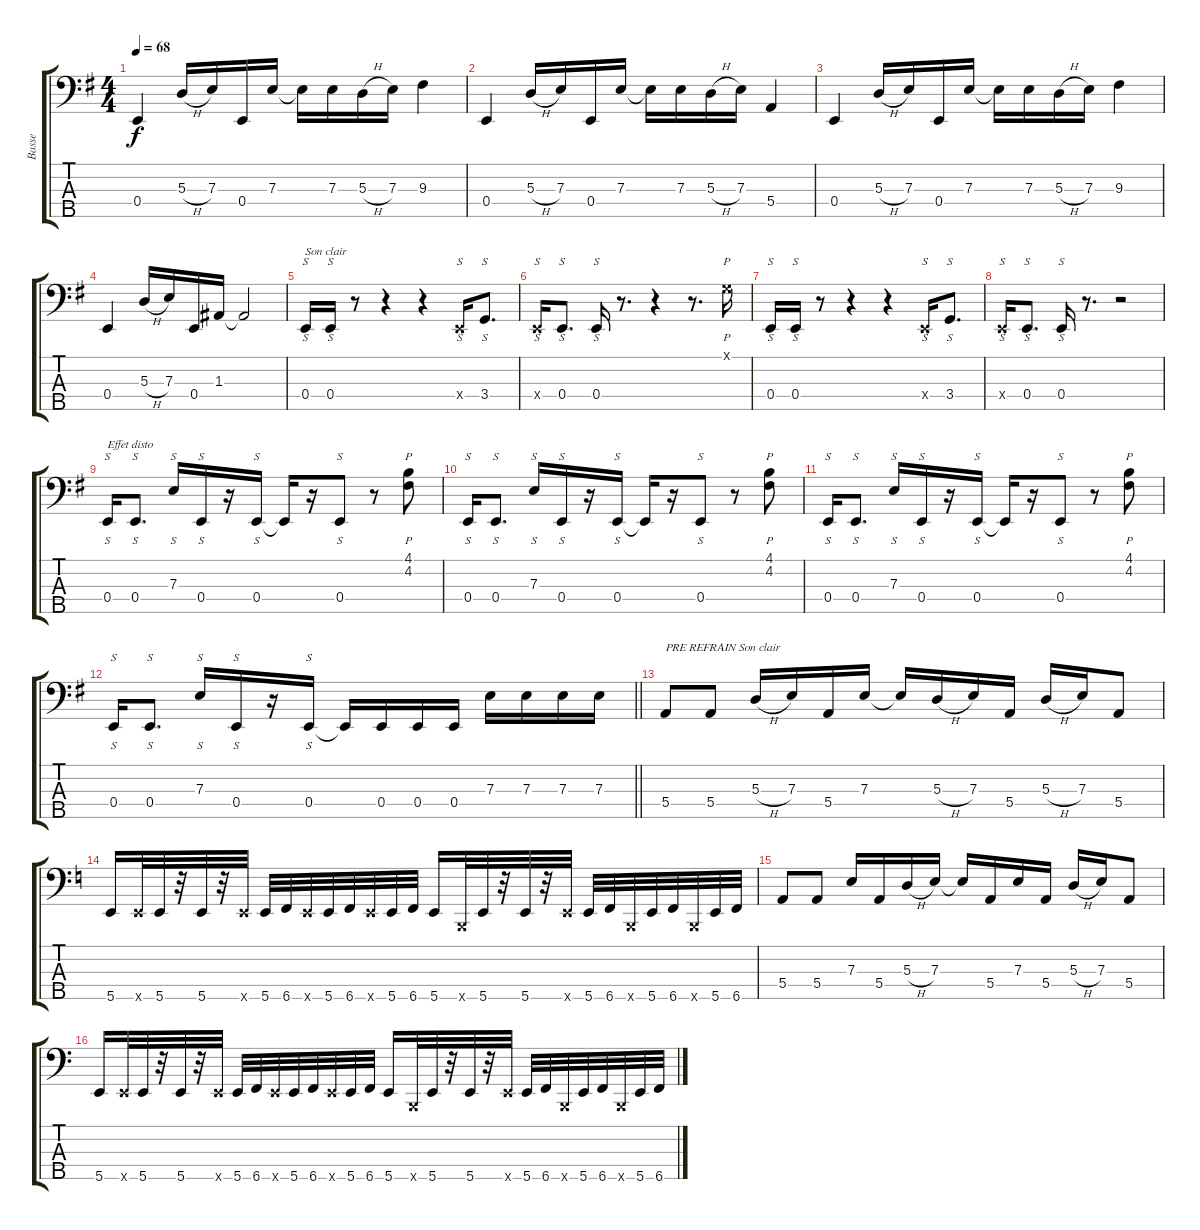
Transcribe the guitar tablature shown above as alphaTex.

\track ("Basse" "Basse") {instrument electricbassfinger}
\staff {score tabs}
\tuning (G2 D2 A1 E1 B0) {hide}
\ts (4 4)
\tempo 68
\clef f4
\ks g
0.4.4{dy f} 5.3{h}.16 7.3.16 0.4.16 7.3.16 7.3{t}.16 7.3.16 5.3{h}.16 7.3.16 9.3.4 |
0.4.4 5.3{h}.16 7.3.16 0.4.16 7.3.16 7.3{t}.16 7.3.16 5.3{h}.16 7.3.16 5.4.4 |
0.4.4 5.3{h}.16 7.3.16 0.4.16 7.3.16 7.3{t}.16 7.3.16 5.3{h}.16 7.3.16 9.3.4 |
0.4.4 5.3{h}.16 7.3.16 0.4.16 1.3.16 1.3{t}.2 |
0.4.16{s txt "Son clair"} 0.4.16{s} r.8 r.4 r.4 0.4{x}.16{s} 3.4.8{s d} |
0.4{x}.16{s} 0.4.8{s d} 0.4.16{s} r.8{d} r.4 r.8{d} 0.1{x}.16{p} |
0.4.16{s} 0.4.16{s} r.8 r.4 r.4 0.4{x}.16{s} 3.4.8{s d} |
0.4{x}.16{s} 0.4.8{s d} 0.4.16{s} r.8{d} r.2 |
0.4.16{s txt "Effet disto"} 0.4.8{s d} 7.3.16{s} 0.4.16{s} r.16 0.4.16{s} 0.4{t}.16 r.16 0.4.8{s} r.8 (4.1 4.2).8{p} |
0.4.16{s} 0.4.8{s d} 7.3.16{s} 0.4.16{s} r.16 0.4.16{s} 0.4{t}.16 r.16 0.4.8{s} r.8 (4.1 4.2).8{p} |
0.4.16{s} 0.4.8{s d} 7.3.16{s} 0.4.16{s} r.16 0.4.16{s} 0.4{t}.16 r.16 0.4.8{s} r.8 (4.1 4.2).8{p} |
\barLineRight lightlight
0.4.16{s} 0.4.8{s d} 7.3.16{s} 0.4.16{s} r.16 0.4.16{s} 0.4{t}.16 0.4.16 0.4.16 0.4.16 7.3.16 7.3.16 7.3.16 7.3.16 |
5.4.8{txt "PRE REFRAIN Son clair"} 5.4.8 5.3{h}.16 7.3.16 5.4.16 7.3.16 7.3{t}.16 5.3{h}.16 7.3.16 5.4.16 5.3{h}.16 7.3.16 5.4.8 |
\ks c
5.5.16 5.5{x}.32 5.5.32 r.32 5.5.32 r.32 5.5{x}.32 5.5.32 6.5.32 5.5{x}.32 5.5.32 6.5.32 5.5{x}.32 5.5.32 6.5.32 5.5.16 0.5{x}.32 5.5.32 r.32 5.5.32 r.32 5.5{x}.32 5.5.32 6.5.32 0.5{x}.32 5.5.32 6.5.32 0.5{x}.32 5.5.32 6.5.32 |
5.4.8 5.4.8 7.3.16 5.4.16 5.3{h}.16 7.3.16 7.3{t}.16 5.4.16 7.3.16 5.4.16 5.3{h}.16 7.3.16 5.4.8 |
5.5.16 5.5{x}.32 5.5.32 r.32 5.5.32 r.32 5.5{x}.32 5.5.32 6.5.32 5.5{x}.32 5.5.32 6.5.32 5.5{x}.32 5.5.32 6.5.32 5.5.16 0.5{x}.32 5.5.32 r.32 5.5.32 r.32 5.5{x}.32 5.5.32 6.5.32 0.5{x}.32 5.5.32 6.5.32 0.5{x}.32 5.5.32 6.5.32
